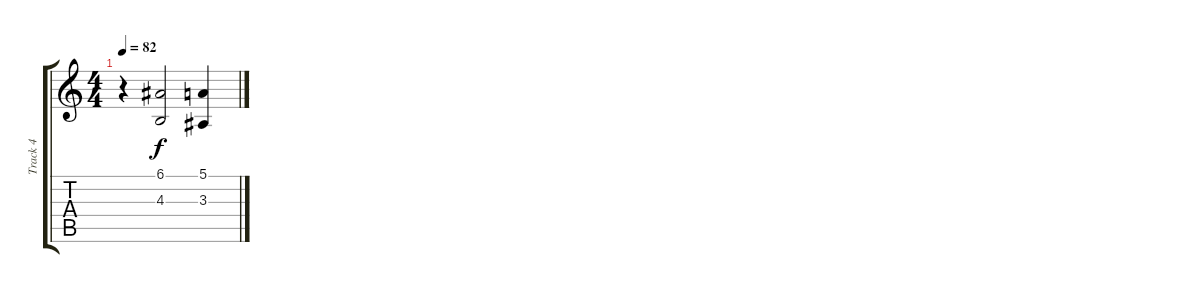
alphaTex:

\track ("Track 4" "Track 4") {instrument brightacousticpiano}
\staff {score tabs}
\tuning (E4 B3 G3 D3 A2 E2) {hide}
\ts (4 4)
\tempo 82
\clef g2
\ks c
r.4{dy f} (6.1 4.3).2 (5.1 3.3).4
